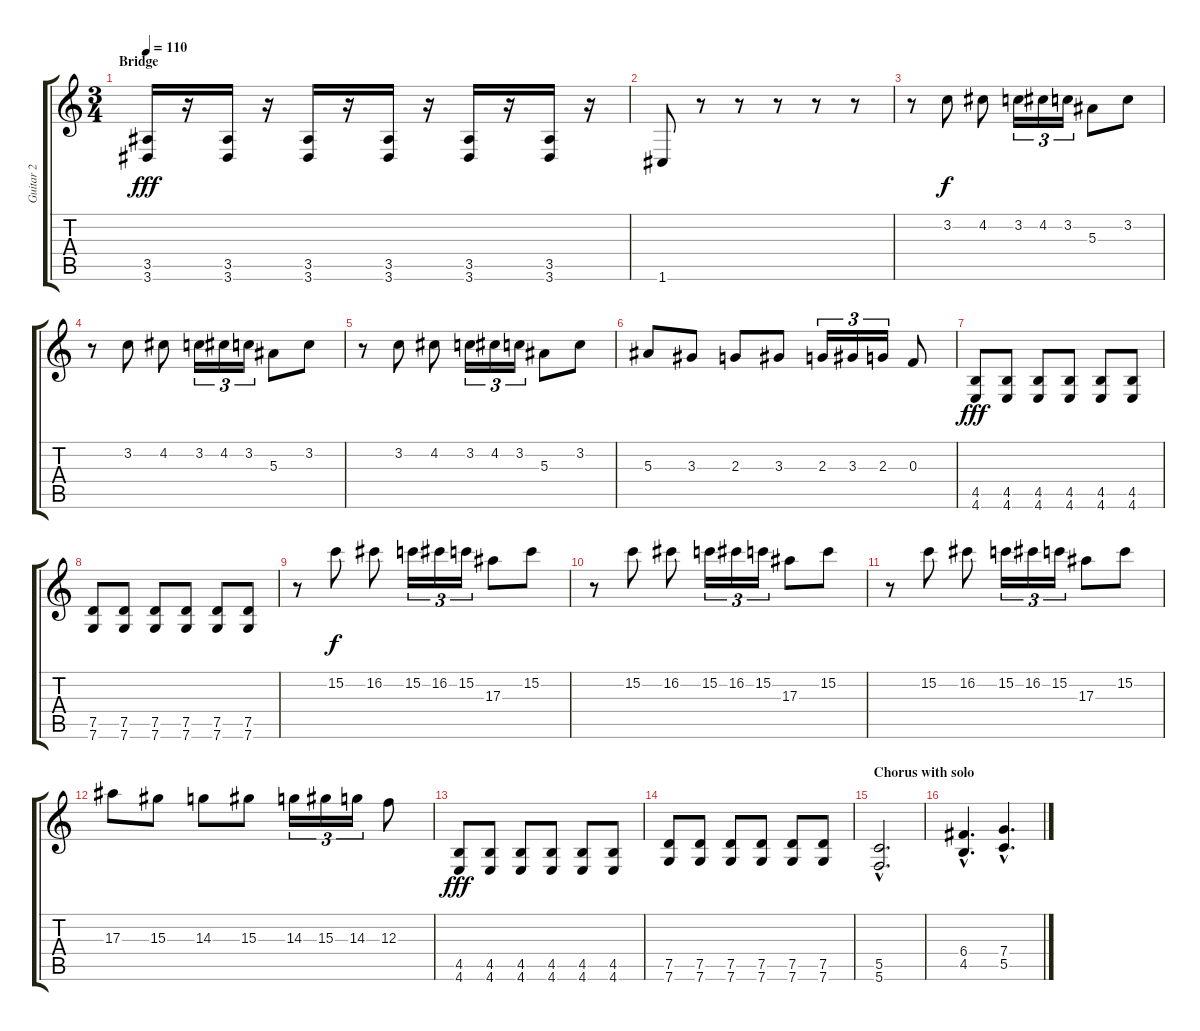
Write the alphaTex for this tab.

\track ("Guitar 2" "Guitar 2") {instrument distortionguitar}
\staff {score tabs}
\tuning (D4 A3 F3 C3 G2 C2) {hide}
\ts (3 4)
\section ("" "Bridge")
\tempo 110
\clef g2
\ks c
(3.5 3.6).16{dy fff} r.16 (3.5 3.6).16 r.16 (3.5 3.6).16 r.16 (3.5 3.6).16 r.16 (3.5 3.6).16 r.16 (3.5 3.6).16 r.16 |
1.6.8 r.8 r.8 r.8 r.8 r.8 |
r.8 3.2.8{dy f} 4.2.8 3.2.16{tu (3 2)} 4.2.16{tu (3 2)} 3.2.16{tu (3 2)} 5.3.8 3.2.8 |
r.8 3.2.8 4.2.8 3.2.16{tu (3 2)} 4.2.16{tu (3 2)} 3.2.16{tu (3 2)} 5.3.8 3.2.8 |
r.8 3.2.8 4.2.8 3.2.16{tu (3 2)} 4.2.16{tu (3 2)} 3.2.16{tu (3 2)} 5.3.8 3.2.8 |
5.3.8 3.3.8 2.3.8 3.3.8 2.3.16{tu (3 2)} 3.3.16{tu (3 2)} 2.3.16{tu (3 2)} 0.3.8 |
(4.5 4.6).8{dy fff} (4.5 4.6).8 (4.5 4.6).8 (4.5 4.6).8 (4.5 4.6).8 (4.5 4.6).8 |
(7.5 7.6).8 (7.5 7.6).8 (7.5 7.6).8 (7.5 7.6).8 (7.5 7.6).8 (7.5 7.6).8 |
r.8 15.2.8{dy f} 16.2.8 15.2.16{tu (3 2)} 16.2.16{tu (3 2)} 15.2.16{tu (3 2)} 17.3.8 15.2.8 |
r.8 15.2.8 16.2.8 15.2.16{tu (3 2)} 16.2.16{tu (3 2)} 15.2.16{tu (3 2)} 17.3.8 15.2.8 |
r.8 15.2.8 16.2.8 15.2.16{tu (3 2)} 16.2.16{tu (3 2)} 15.2.16{tu (3 2)} 17.3.8 15.2.8 |
17.3.8 15.3.8 14.3.8 15.3.8 14.3.16{tu (3 2)} 15.3.16{tu (3 2)} 14.3.16{tu (3 2)} 12.3.8 |
(4.5 4.6).8{dy fff} (4.5 4.6).8 (4.5 4.6).8 (4.5 4.6).8 (4.5 4.6).8 (4.5 4.6).8 |
(7.5 7.6).8 (7.5 7.6).8 (7.5 7.6).8 (7.5 7.6).8 (7.5 7.6).8 (7.5 7.6).8 |
\section ("" "Chorus with solo")
(5.5{hac} 5.6{hac}).2{d} |
(6.4{hac} 4.5{hac}).4{d} (7.4{hac} 5.5{hac}).4{d}
